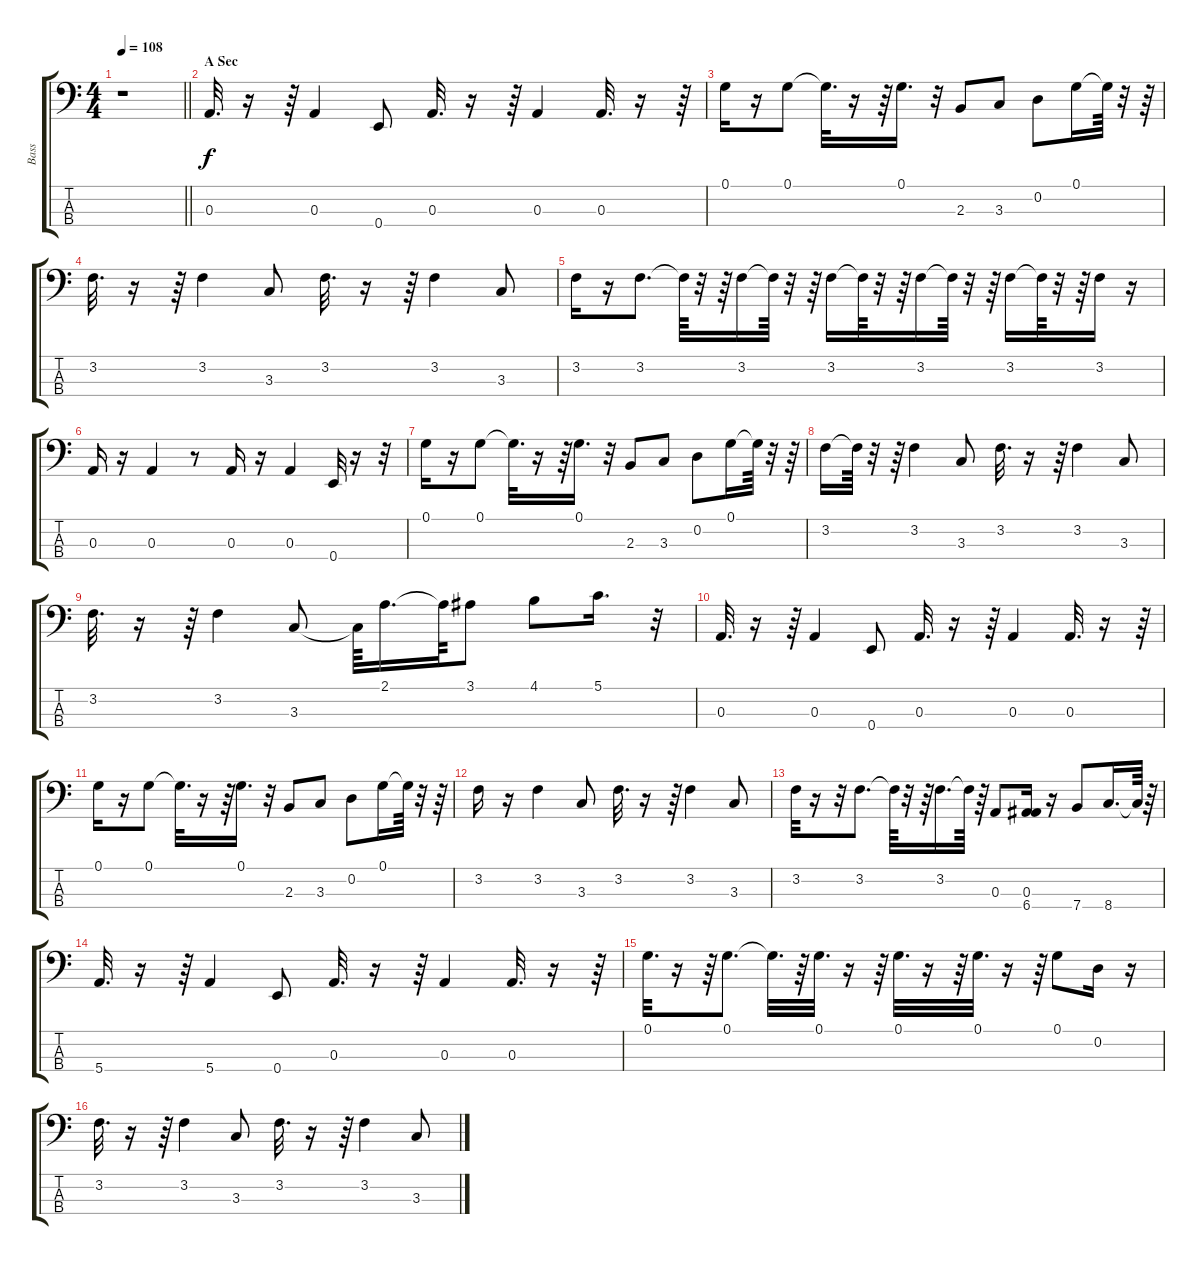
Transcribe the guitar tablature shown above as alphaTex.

\track ("Bass" "Bass") {instrument electricbasspick}
\staff {score tabs}
\tuning (G2 D2 A1 E1) {hide}
\ts (4 4)
\tempo 108
\clef f4
\barLineRight lightlight
\ks c
r.1{dy f instrument electricbasspick} |
\section ("" "A Sec")
0.3.32{d} r.16 r.64 0.3.4 0.4.8 0.3.32{d} r.16 r.64 0.3.4 0.3.32{d} r.16 r.64 |
0.1.16 r.16{txt ""} 0.1.8 0.1{t}.32{d} r.16 r.64 0.1.16{d} r.32 2.3.8 3.3.8 0.2.8 0.1.16 0.1{t}.64 r.32 r.64 |
3.2.32{d} r.16 r.64 3.2.4 3.3.8 3.2.32{d} r.16 r.64 3.2.4 3.3.8 |
3.2.16 r.16 3.2.8{d} 3.2{t}.64 r.32 r.64 3.2.16 3.2{t}.64 r.32 r.64 3.2.16 3.2{t}.64 r.32 r.64 3.2.16 3.2{t}.64 r.32 r.64 3.2.16 3.2{t}.64 r.32 r.64 3.2.16 r.16 |
0.3.16 r.16 0.3.4 r.8 0.3.16 r.16 0.3.4 0.4.32 r.16 r.32 |
0.1.16 r.16 0.1.8 0.1{t}.32{d} r.16 r.64 0.1.16{d} r.32 2.3.8 3.3.8 0.2.8 0.1.16 0.1{t}.64 r.32 r.64 |
3.2.16 3.2{t}.64 r.32 r.64 3.2.4 3.3.8 3.2.32{d} r.16 r.64 3.2.4 3.3.8 |
3.2.32{d} r.16 r.64 3.2.4 3.3.8 3.3{t}.64 2.1.16{d} 2.1{t}.64 3.1.8 4.1.8 5.1.16{d} r.32 |
0.3.32{d} r.16 r.64 0.3.4 0.4.8 0.3.32{d} r.16 r.64 0.3.4 0.3.32{d} r.16 r.64 |
0.1.16 r.16 0.1.8 0.1{t}.32{d} r.16 r.64 0.1.16{d} r.32 2.3.8 3.3.8 0.2.8 0.1.16 0.1{t}.64 r.32 r.64 |
3.2.16 r.16 3.2.4 3.3.8 3.2.32{d} r.16 r.64 3.2.4 3.3.8 |
3.2.32 r.16 r.32 3.2.8{d} 3.2{t}.64 r.32 r.64 3.2.16{d} 3.2{t}.64 r.64 0.3.8 (0.3 6.4).16 r.16 7.4.8 8.4.16{d} 8.4{t}.64 r.64 |
5.4.32{d} r.16 r.64 5.4.4 0.4.8 0.3.32{d} r.16 r.64 0.3.4 0.3.32{d} r.16 r.64 |
0.1.32{d} r.16 r.64 0.1.8{d} 0.1{t}.32{d} r.64 0.1.32{d} r.16 r.64 0.1.32{d} r.16 r.64 0.1.32{d} r.16 r.64 0.1.8 0.2.16 r.16 |
3.2.32{d} r.16 r.64 3.2.4 3.3.8 3.2.32{d} r.16 r.64 3.2.4 3.3.8
